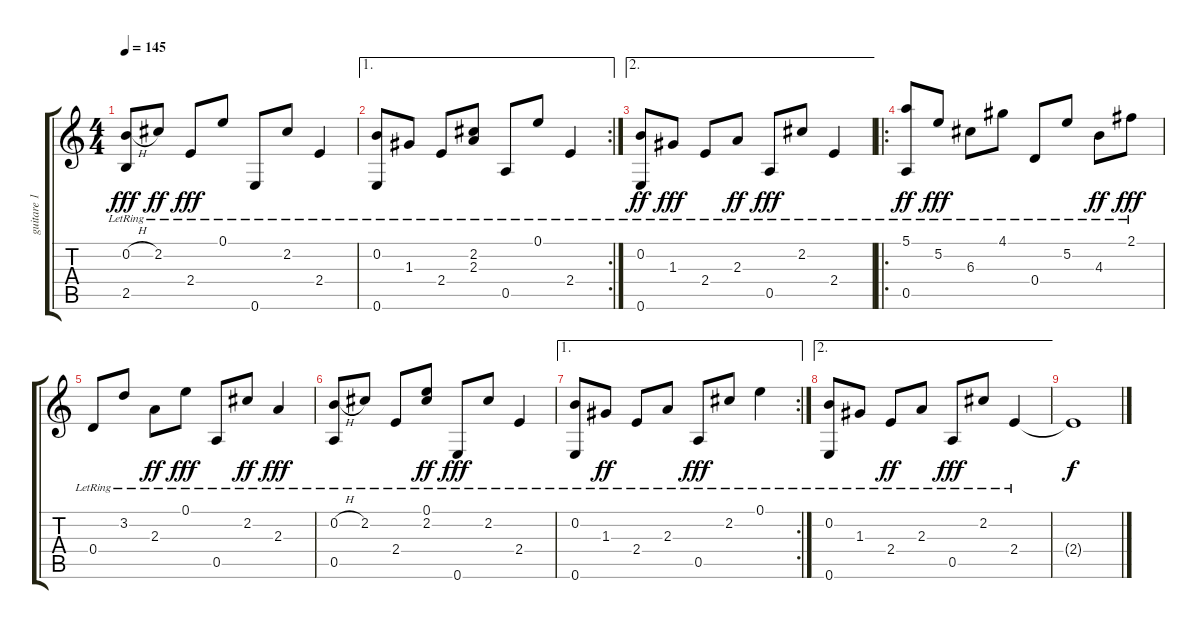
\track ("guitare 1" "guitare 1") {instrument acousticguitarsteel}
\staff {score tabs}
\tuning (E4 B3 G3 D3 A2 E2) {hide}
\ts (4 4)
\tempo 145
\clef g2
\ks c
(0.2{h} 2.5{lr}).8{dy fff} 2.2{lr}.8{dy ff} 2.4{lr}.8{dy fff} 0.1{lr}.8 0.6{lr}.8 2.2{lr}.8 2.4{lr}.4 |
\ae 1
\rc 2
(0.2{lr} 0.6{lr}).8 1.3{lr}.8 2.4{lr}.8 (2.2{lr} 2.3{lr}).8 0.5{lr}.8 0.1{lr}.8 2.4{lr}.4 |
\ae 2
(0.2{lr} 0.6{lr}).8{dy ff} 1.3{lr}.8{dy fff} 2.4{lr}.8 2.3{lr}.8{dy ff} 0.5{lr}.8{dy fff} 2.2{lr}.8 2.4{lr}.4 |
\ro
(5.1{lr} 0.5{lr}).8{dy ff} 5.2{lr}.8{dy fff} 6.3{lr}.8 4.1{lr}.8 0.4{lr}.8 5.2{lr}.8 4.3{lr}.8{dy ff} 2.1{lr}.8{dy fff} |
0.4{lr}.8 3.2{lr}.8 2.3{lr}.8{dy ff} 0.1{lr}.8{dy fff} 0.5{lr}.8 2.2{lr}.8{dy ff} 2.3{lr}.4{dy fff} |
(0.2{h} 0.5{lr}).8 2.2{lr}.8 2.4{lr}.8 (0.1{lr} 2.2{lr}).8{dy ff} 0.6{lr}.8{dy fff} 2.2{lr}.8 2.4{lr}.4 |
\ae 1
\rc 2
(0.2{lr} 0.6{lr}).8 1.3{lr}.8{dy ff} 2.4{lr}.8 2.3{lr}.8 0.5{lr}.8{dy fff} 2.2{lr}.8 0.1{lr}.4 |
\ae 2
(0.2{lr} 0.6{lr}).8 1.3{lr}.8 2.4{lr}.8{dy ff} 2.3{lr}.8 0.5{lr}.8{dy fff} 2.2{lr}.8 2.4{lr}.4 |
2.4{t}.1{dy f}
